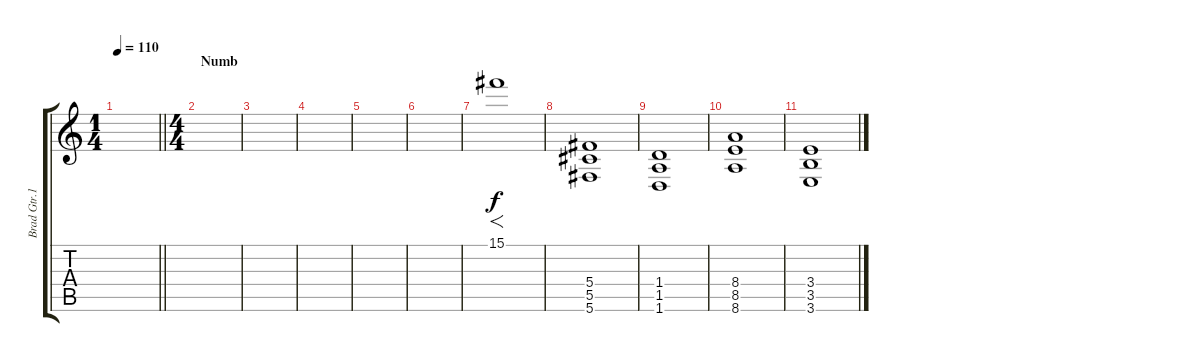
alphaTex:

\track ("Brad Gtr.1" "Brad Gtr.1") {instrument distortionguitar}
\staff {score tabs}
\tuning (Eb4 Bb3 Gb3 Db3 Ab2 Db2) {hide}
\ts (1 4)
\tempo 110
\clef g2
\barLineRight lightlight
\ks c
|
\ts (4 4)
\section ("" "Numb")
|
|
|
|
|
15.1.1{f} |
(5.4 5.5 5.6).1 |
(1.4 1.5 1.6).1 |
(8.4 8.5 8.6).1 |
(3.4 3.5 3.6).1
